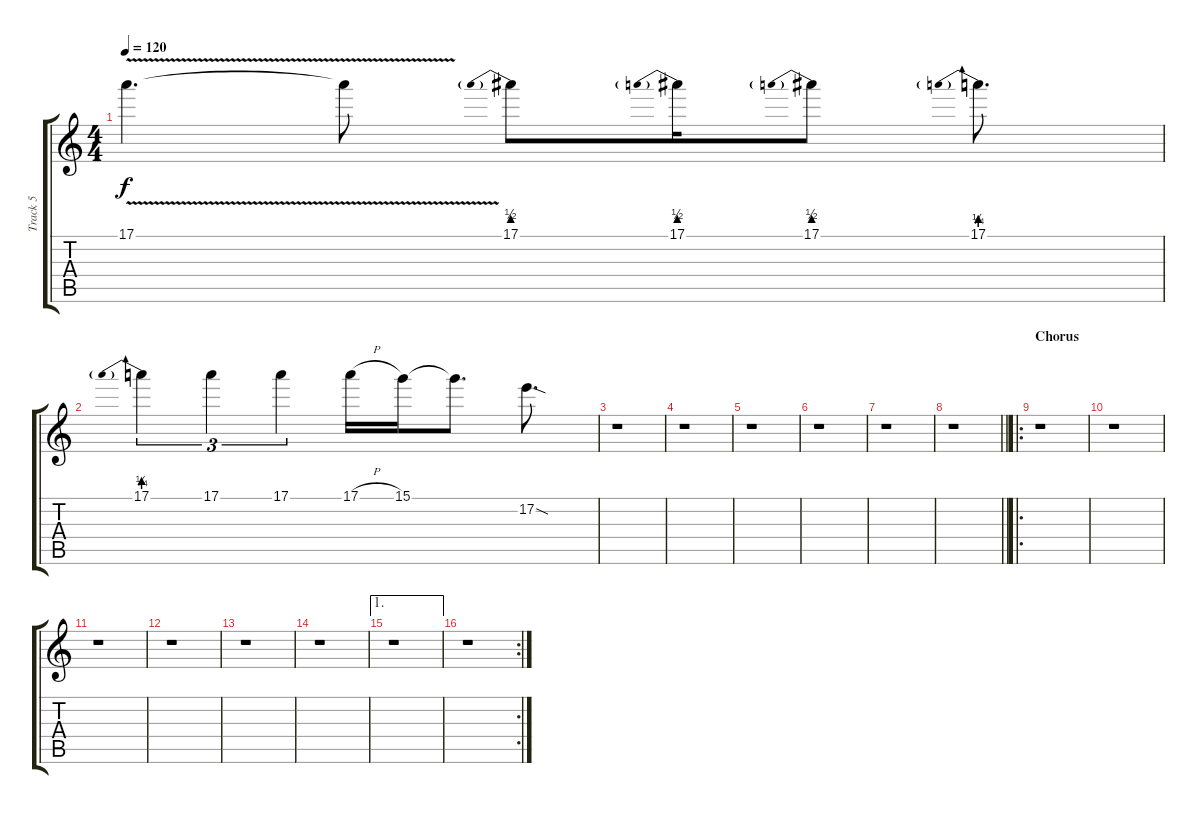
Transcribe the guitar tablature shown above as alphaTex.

\track ("Track 5" "Track 5") {instrument overdrivenguitar}
\staff {score tabs}
\tuning (E4 B3 G3 D3 A2 E2) {hide}
\ts (4 4)
\tempo 120
\clef g2
\ks c
17.1{v t}.4{d dy f} 17.1{v t}.8 17.1{be (prebend 0 2 60 2)}.8 17.1{be (prebend 0 2 60 2)}.16 17.1{be (prebend 0 2 60 2)}.8 17.1{be (prebend 0 1 60 1)}.8{d} |
17.1{be (prebend 0 1 60 1)}.4{tu (3 2)} 17.1.4{tu (3 2)} 17.1.4{tu (3 2)} 17.1{h}.16 15.1.16 15.1{t}.8{d} 17.2{sod}.8{d} |
r.1 |
r.1 |
r.1 |
r.1 |
r.1 |
\barLineRight lightlight
r.1 |
\ro
\section ("" "Chorus")
r.1 |
r.1 |
r.1 |
r.1 |
r.1 |
r.1 |
\ae 1
r.1 |
\rc 2
r.1
